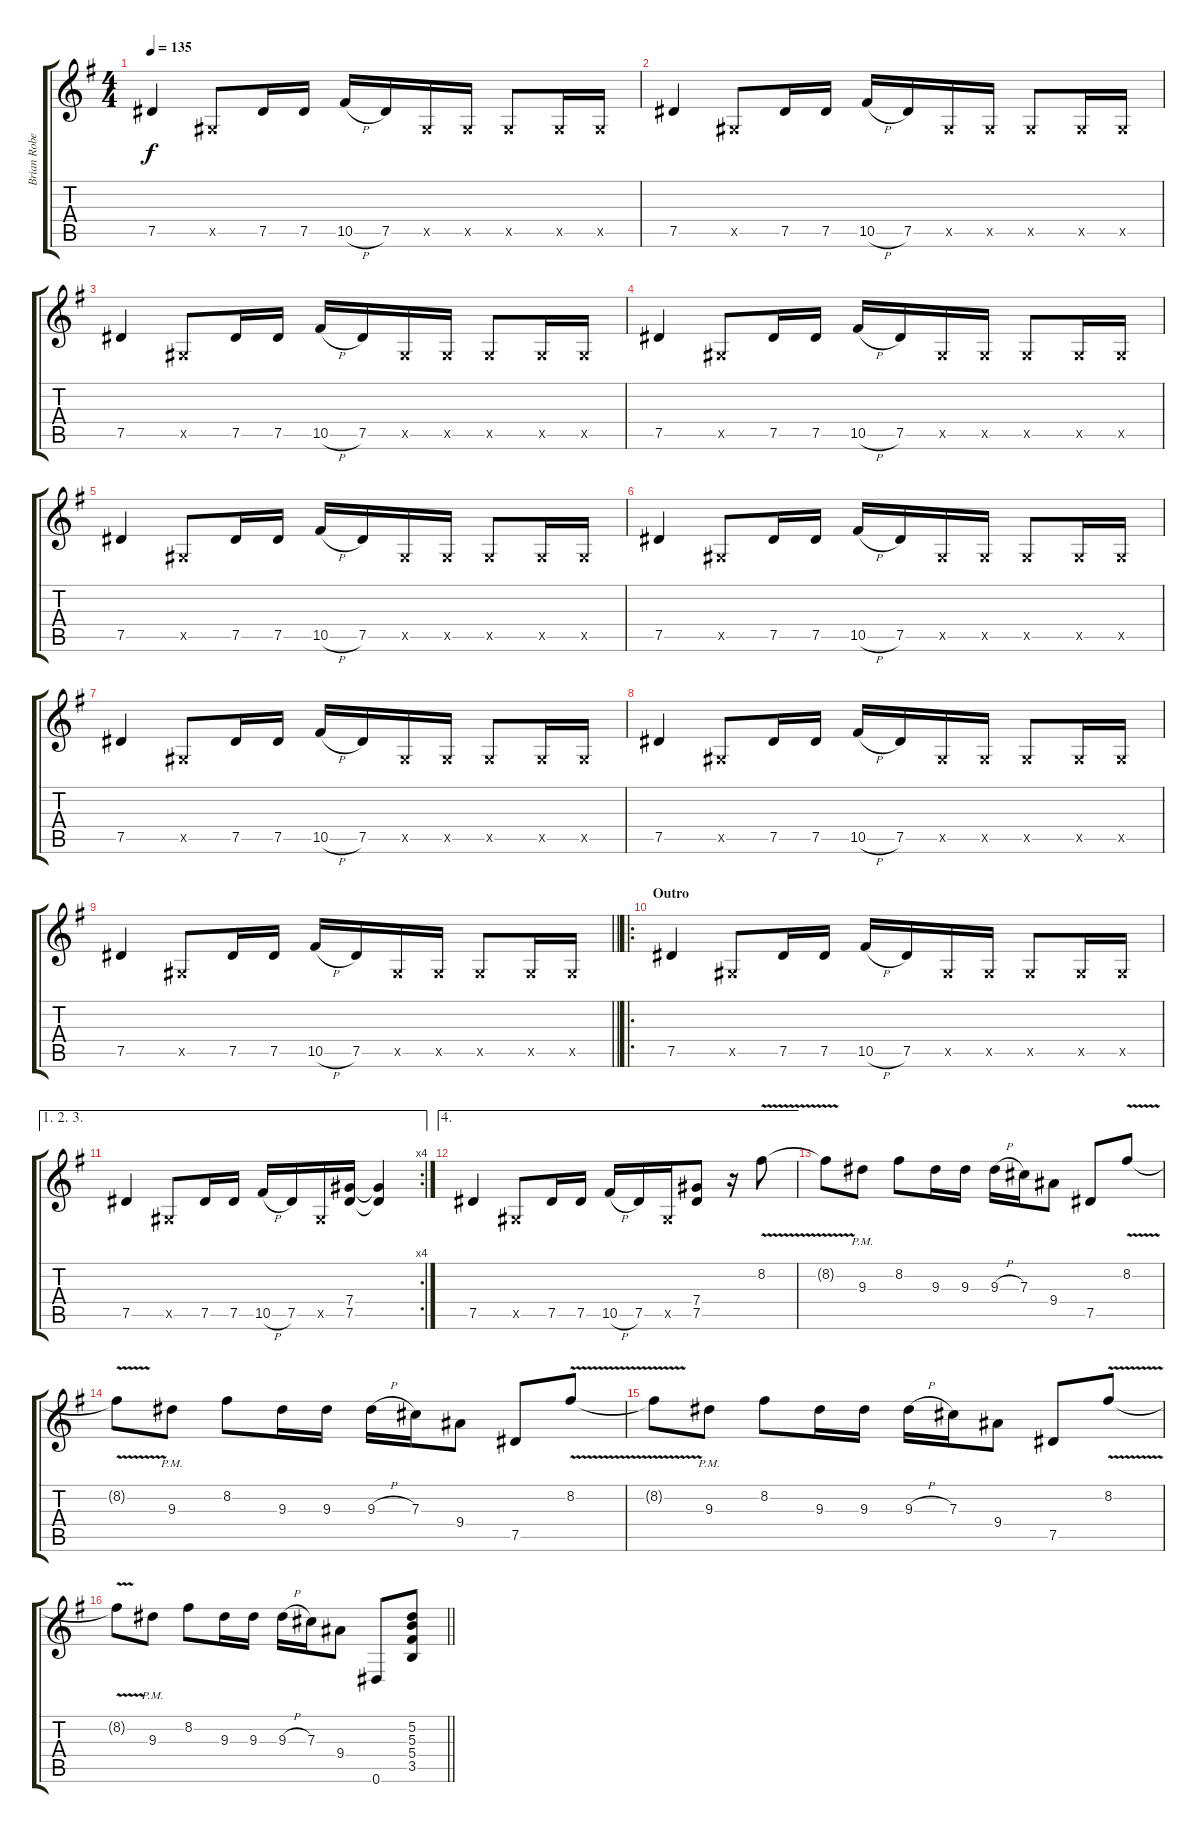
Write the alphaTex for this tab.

\track ("Brian Robertson" "Brian Robe") {instrument overdrivenguitar}
\staff {score tabs}
\tuning (Eb4 Bb3 Gb3 Db3 Ab2 Eb2) {hide}
\ts (4 4)
\tempo 135
\clef g2
\ks eminor
7.5.4{dy f} 0.5{x}.8 7.5.16 7.5.16 10.5{h}.16 7.5.16 0.5{x}.16 0.5{x}.16 0.5{x}.8 0.5{x}.16 0.5{x}.16 |
7.5.4 0.5{x}.8 7.5.16 7.5.16 10.5{h}.16 7.5.16 0.5{x}.16 0.5{x}.16 0.5{x}.8 0.5{x}.16 0.5{x}.16 |
7.5.4 0.5{x}.8 7.5.16 7.5.16 10.5{h}.16 7.5.16 0.5{x}.16 0.5{x}.16 0.5{x}.8 0.5{x}.16 0.5{x}.16 |
7.5.4 0.5{x}.8 7.5.16 7.5.16 10.5{h}.16 7.5.16 0.5{x}.16 0.5{x}.16 0.5{x}.8 0.5{x}.16 0.5{x}.16 |
7.5.4 0.5{x}.8 7.5.16 7.5.16 10.5{h}.16 7.5.16 0.5{x}.16 0.5{x}.16 0.5{x}.8 0.5{x}.16 0.5{x}.16 |
7.5.4 0.5{x}.8 7.5.16 7.5.16 10.5{h}.16 7.5.16 0.5{x}.16 0.5{x}.16 0.5{x}.8 0.5{x}.16 0.5{x}.16 |
7.5.4 0.5{x}.8 7.5.16 7.5.16 10.5{h}.16 7.5.16 0.5{x}.16 0.5{x}.16 0.5{x}.8 0.5{x}.16 0.5{x}.16 |
7.5.4 0.5{x}.8 7.5.16 7.5.16 10.5{h}.16 7.5.16 0.5{x}.16 0.5{x}.16 0.5{x}.8 0.5{x}.16 0.5{x}.16 |
\barLineRight lightlight
7.5.4 0.5{x}.8 7.5.16 7.5.16 10.5{h}.16 7.5.16 0.5{x}.16 0.5{x}.16 0.5{x}.8 0.5{x}.16 0.5{x}.16 |
\ro
\section ("" "Outro")
7.5.4 0.5{x}.8 7.5.16 7.5.16 10.5{h}.16 7.5.16 0.5{x}.16 0.5{x}.16 0.5{x}.8 0.5{x}.16 0.5{x}.16 |
\ae (1 2 3)
\rc 4
7.5.4 0.5{x}.8 7.5.16 7.5.16 10.5{h}.16 7.5.16 0.5{x}.16 (7.4 7.5).16 (7.4{t} 7.5{t}).4 |
\ae 4
7.5.4 0.5{x}.8 7.5.16 7.5.16 10.5{h}.16 7.5.16 0.5{x}.16 (7.4 7.5).8 r.16 8.2{v}.8 |
8.2{t}.8 9.3{pm}.8 8.2.8 9.3.16 9.3.16 9.3{h}.16 7.3.16 9.4.8 7.5.8 8.2{v}.8 |
8.2{t}.8 9.3{pm}.8 8.2.8 9.3.16 9.3.16 9.3{h}.16 7.3.16 9.4.8 7.5.8 8.2{v}.8 |
8.2{t}.8 9.3{pm}.8 8.2.8 9.3.16 9.3.16 9.3{h}.16 7.3.16 9.4.8 7.5.8 8.2{v}.8 |
\barLineRight lightlight
8.2{t}.8 9.3{pm}.8 8.2.8 9.3.16 9.3.16 9.3{h}.16 7.3.16 9.4.8 0.6.8 (5.2 5.3 5.4 3.5).8
